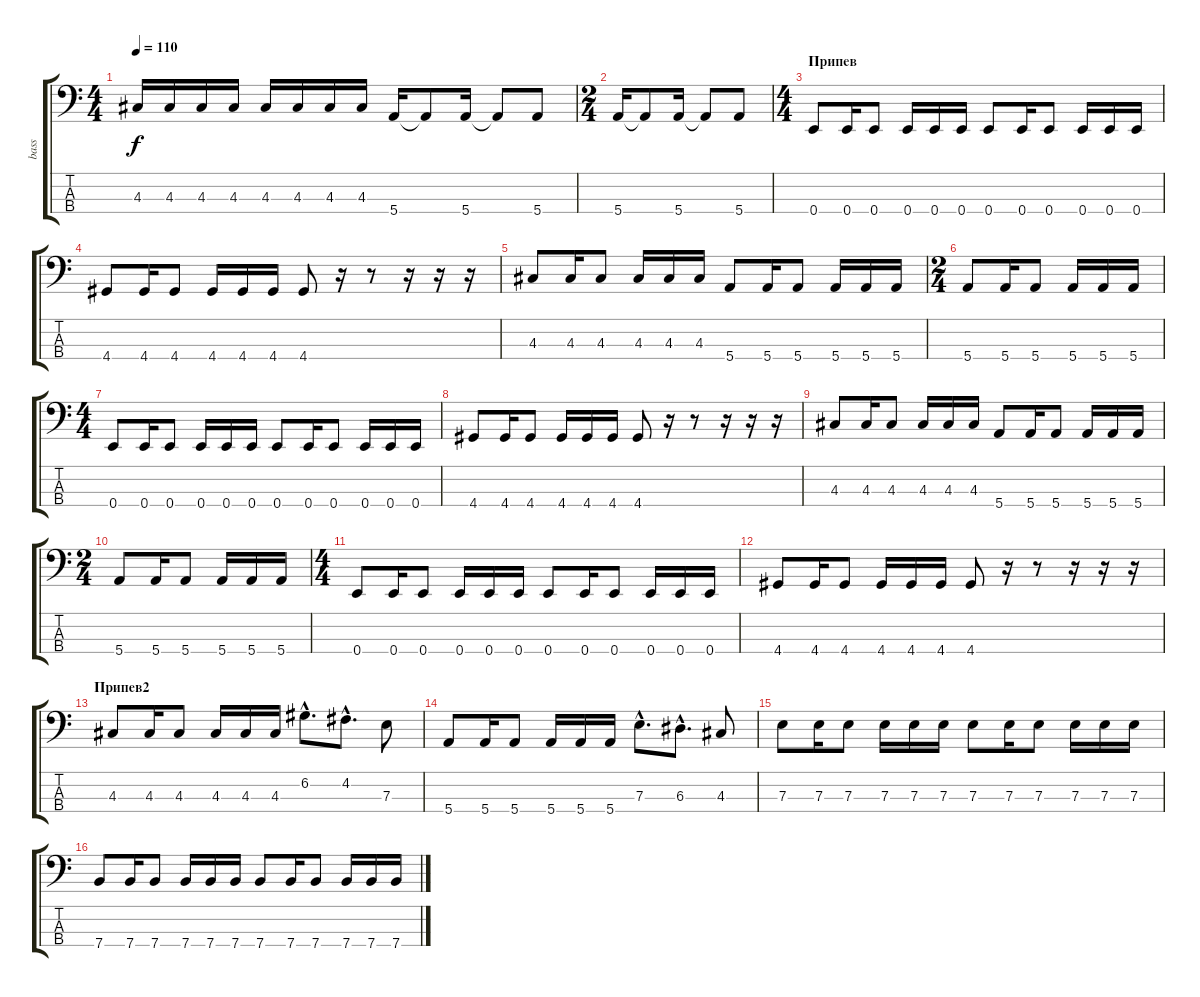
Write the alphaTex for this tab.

\track ("bass" "bass") {instrument electricbassfinger}
\staff {score tabs}
\tuning (G2 D2 A1 E1) {hide}
\ts (4 4)
\tempo 110
\clef f4
\ks c
4.3.16{dy f} 4.3.16 4.3.16 4.3.16 4.3.16 4.3.16 4.3.16 4.3.16 5.4.16 5.4{t}.8 5.4.16 5.4{t}.8 5.4.8 |
\ts (2 4)
5.4.16 5.4{t}.8 5.4.16 5.4{t}.8 5.4.8 |
\ts (4 4)
\section ("" "Припев")
0.4.8 0.4.16 0.4.8 0.4.16 0.4.16 0.4.16 0.4.8 0.4.16 0.4.8 0.4.16 0.4.16 0.4.16 |
4.4.8 4.4.16 4.4.8 4.4.16 4.4.16 4.4.16 4.4.8 r.16 r.8 r.16 r.16 r.16 |
4.3.8 4.3.16 4.3.8 4.3.16 4.3.16 4.3.16 5.4.8 5.4.16 5.4.8 5.4.16 5.4.16 5.4.16 |
\ts (2 4)
5.4.8 5.4.16 5.4.8 5.4.16 5.4.16 5.4.16 |
\ts (4 4)
0.4.8 0.4.16 0.4.8 0.4.16 0.4.16 0.4.16 0.4.8 0.4.16 0.4.8 0.4.16 0.4.16 0.4.16 |
4.4.8 4.4.16 4.4.8 4.4.16 4.4.16 4.4.16 4.4.8 r.16 r.8 r.16 r.16 r.16 |
4.3.8 4.3.16 4.3.8 4.3.16 4.3.16 4.3.16 5.4.8 5.4.16 5.4.8 5.4.16 5.4.16 5.4.16 |
\ts (2 4)
5.4.8 5.4.16 5.4.8 5.4.16 5.4.16 5.4.16 |
\ts (4 4)
0.4.8 0.4.16 0.4.8 0.4.16 0.4.16 0.4.16 0.4.8 0.4.16 0.4.8 0.4.16 0.4.16 0.4.16 |
4.4.8 4.4.16 4.4.8 4.4.16 4.4.16 4.4.16 4.4.8 r.16 r.8 r.16 r.16 r.16 |
\section ("" "Припев2")
4.3.8 4.3.16 4.3.8 4.3.16 4.3.16 4.3.16 6.2{hac}.8{d} 4.2{hac}.8{d} 7.3.8 |
5.4.8 5.4.16 5.4.8 5.4.16 5.4.16 5.4.16 7.3{hac}.8{d} 6.3{hac}.8{d} 4.3.8 |
7.3.8 7.3.16 7.3.8 7.3.16 7.3.16 7.3.16 7.3.8 7.3.16 7.3.8 7.3.16 7.3.16 7.3.16 |
7.4.8 7.4.16 7.4.8 7.4.16 7.4.16 7.4.16 7.4.8 7.4.16 7.4.8 7.4.16 7.4.16 7.4.16
